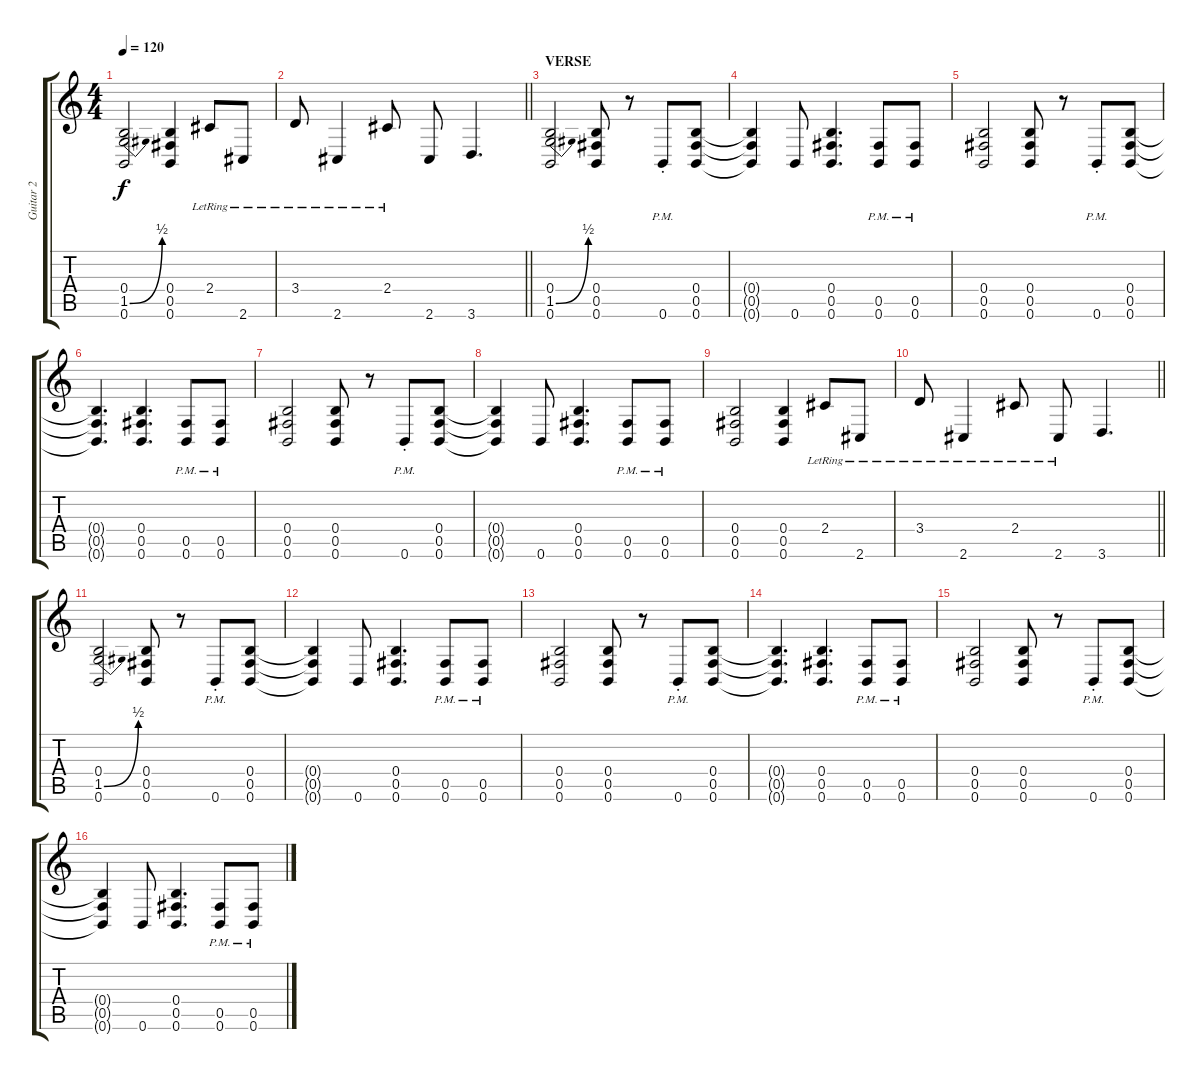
\track ("Guitar 2" "Guitar 2") {instrument distortionguitar}
\staff {score tabs}
\tuning (Db4 Ab3 E3 B2 Gb2 B1) {hide}
\ts (4 4)
\tempo 120
\clef g2
\ks c
(0.4 1.5{be (bend 0 0 60 2)} 0.6).2{dy f} (0.4 0.5 0.6).4 2.4{lr}.8 2.6{lr}.8 |
\barLineRight lightlight
3.4{lr}.8 2.6{lr}.4 2.4{lr}.8 2.6.8 3.6.4{d} |
\section ("" "VERSE")
(0.4 1.5{be (bend 0 0 60 2)} 0.6).2 (0.4 0.5 0.6).8 r.8 0.6{pm st}.8 (0.4 0.5 0.6).8 |
(0.4{t} 0.5{t} 0.6{t}).4 0.6.8 (0.4 0.5 0.6).4{d} (0.5{pm} 0.6{pm}).8 (0.5{pm} 0.6{pm}).8 |
(0.4 0.5 0.6).2 (0.4 0.5 0.6).8 r.8 0.6{pm st}.8 (0.4 0.5 0.6).8 |
(0.4{t} 0.5{t} 0.6{t}).4{d} (0.4 0.5 0.6).4{d} (0.5{pm} 0.6{pm}).8 (0.5{pm} 0.6{pm}).8 |
(0.4 0.5 0.6).2 (0.4 0.5 0.6).8 r.8 0.6{pm st}.8 (0.4 0.5 0.6).8 |
(0.4{t} 0.5{t} 0.6{t}).4 0.6.8 (0.4 0.5 0.6).4{d} (0.5{pm} 0.6{pm}).8 (0.5{pm} 0.6{pm}).8 |
(0.4 0.5 0.6).2 (0.4 0.5 0.6).4 2.4{lr}.8 2.6{lr}.8 |
\barLineRight lightlight
3.4{lr}.8 2.6{lr}.4 2.4{lr}.8 2.6{lr}.8 3.6.4{d} |
(0.4 1.5{be (bend 0 0 60 2)} 0.6).2 (0.4 0.5 0.6).8 r.8 0.6{pm st}.8 (0.4 0.5 0.6).8 |
(0.4{t} 0.5{t} 0.6{t}).4 0.6.8 (0.4 0.5 0.6).4{d} (0.5{pm} 0.6{pm}).8 (0.5{pm} 0.6{pm}).8 |
(0.4 0.5 0.6).2 (0.4 0.5 0.6).8 r.8 0.6{pm st}.8 (0.4 0.5 0.6).8 |
(0.4{t} 0.5{t} 0.6{t}).4{d} (0.4 0.5 0.6).4{d} (0.5{pm} 0.6{pm}).8 (0.5{pm} 0.6{pm}).8 |
(0.4 0.5 0.6).2 (0.4 0.5 0.6).8 r.8 0.6{pm st}.8 (0.4 0.5 0.6).8 |
(0.4{t} 0.5{t} 0.6{t}).4 0.6.8 (0.4 0.5 0.6).4{d} (0.5{pm} 0.6{pm}).8 (0.5{pm} 0.6{pm}).8
